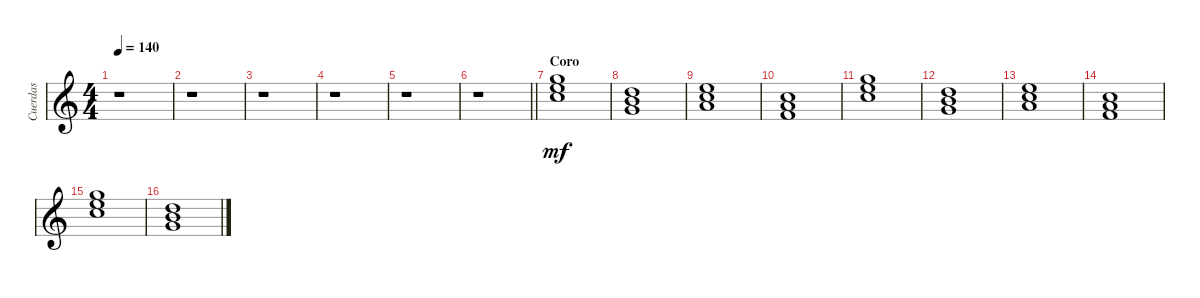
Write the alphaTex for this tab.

\track ("Cuerdas" "Cuerdas") {instrument stringensemble1}
\staff {score}
\tuning (E4 B3 G3 D3 A2 E2 B1) {hide}
\ts (4 4)
\tempo 140
\clef g2
\ks c
r.1{dy mf} |
r.1 |
r.1 |
r.1 |
r.1 |
\barLineRight lightlight
r.1 |
\section ("" "Coro")
(8.1 17.2 24.3).1 |
(3.1 12.2 19.3).1 |
(5.1 13.2 21.3).1 |
(1.1 10.2 17.3).1 |
(8.1 17.2 24.3).1 |
(3.1 12.2 19.3).1 |
(5.1 13.2 21.3).1 |
(1.1 10.2 17.3).1 |
(8.1 17.2 24.3).1 |
(3.1 12.2 19.3).1
